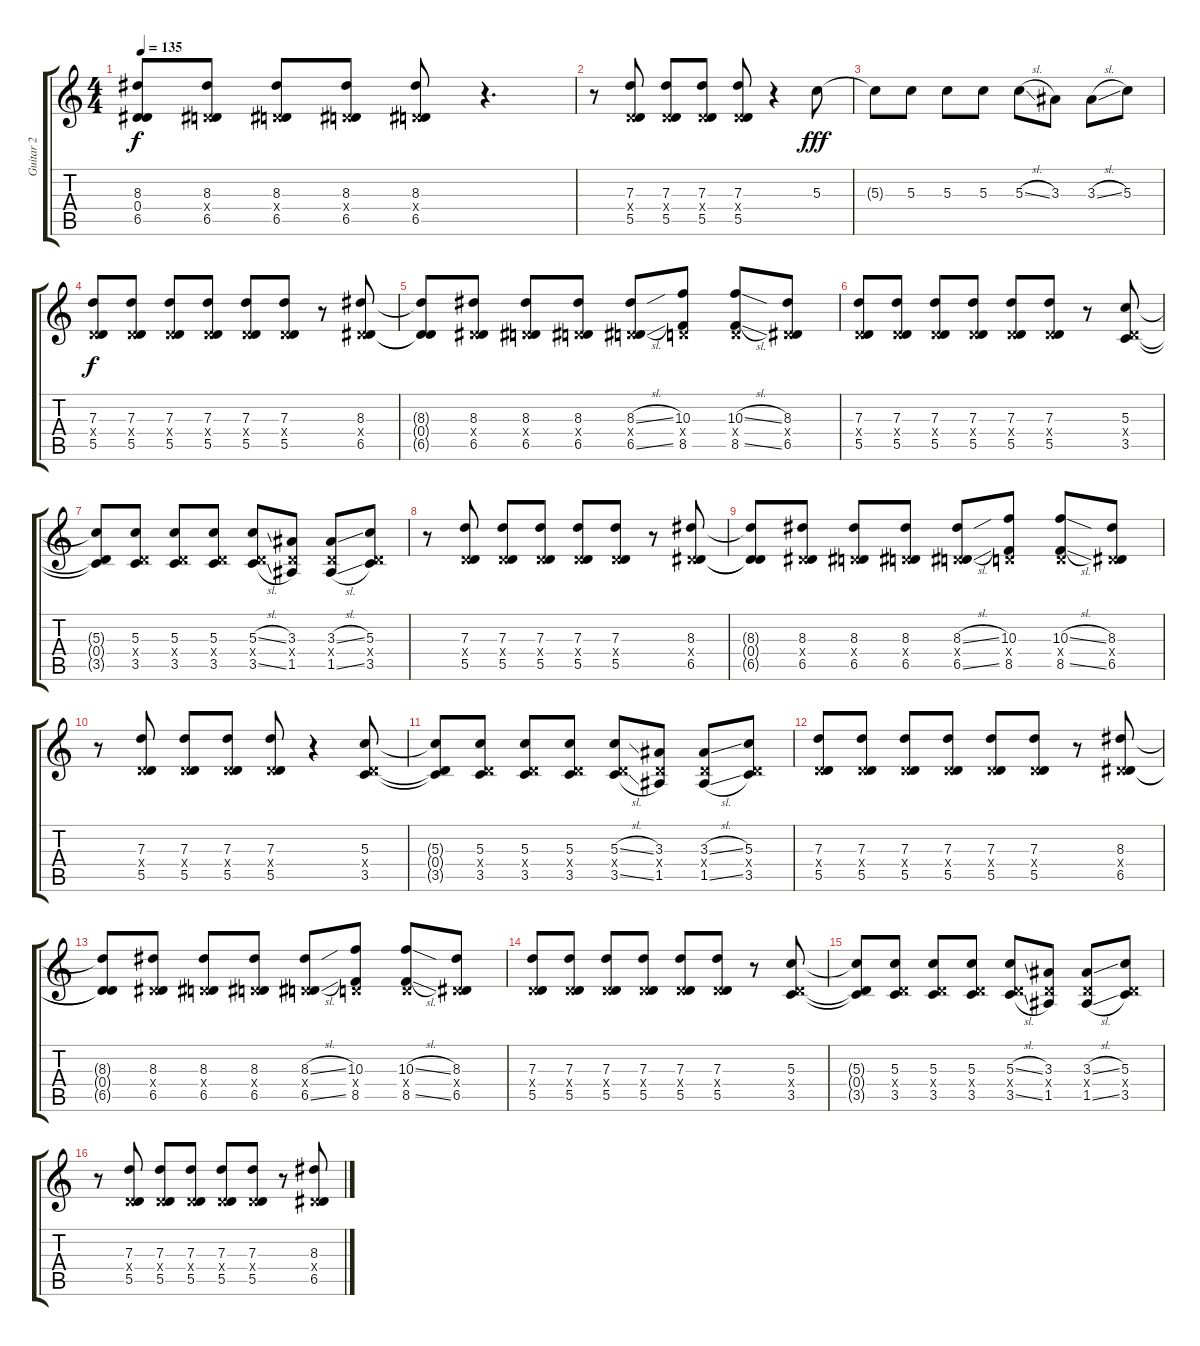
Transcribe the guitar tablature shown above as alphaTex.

\track ("Guitar 2" "Guitar 2") {instrument distortionguitar}
\staff {score tabs}
\tuning (E4 B3 G3 D3 A2 D2) {hide}
\ts (4 4)
\tempo 135
\clef g2
\ks c
(8.3{t} 0.4{t} 6.5{t}).8{dy f} (8.3 0.4{x} 6.5).8 (8.3 0.4{x} 6.5).8 (8.3 0.4{x} 6.5).8 (8.3 0.4{x} 6.5).8 r.4{d} |
r.8 (7.3 0.4{x} 5.5).8 (7.3 0.4{x} 5.5).8 (7.3 0.4{x} 5.5).8 (7.3 0.4{x} 5.5).8 r.4 5.3.8{dy fff} |
5.3{t}.8 5.3.8 5.3.8 5.3.8 5.3{sl}.8 3.3.8 3.3{sl}.8 5.3.8 |
(7.3 0.4{x} 5.5).8{dy f} (7.3 0.4{x} 5.5).8 (7.3 0.4{x} 5.5).8 (7.3 0.4{x} 5.5).8 (7.3 0.4{x} 5.5).8 (7.3 0.4{x} 5.5).8 r.8 (8.3 0.4{x} 6.5).8 |
(8.3{t} 0.4{t} 6.5{t}).8 (8.3 0.4{x} 6.5).8 (8.3 0.4{x} 6.5).8 (8.3 0.4{x} 6.5).8 (8.3{sl} 0.4{x} 6.5{sl}).8 (10.3 0.4{x} 8.5).8 (10.3{sl} 0.4{x} 8.5{sl}).8 (8.3 0.4{x} 6.5).8 |
(7.3 0.4{x} 5.5).8 (7.3 0.4{x} 5.5).8 (7.3 0.4{x} 5.5).8 (7.3 0.4{x} 5.5).8 (7.3 0.4{x} 5.5).8 (7.3 0.4{x} 5.5).8 r.8 (5.3 0.4{x} 3.5).8 |
(5.3{t} 0.4{t} 3.5{t}).8 (5.3 0.4{x} 3.5).8 (5.3 0.4{x} 3.5).8 (5.3 0.4{x} 3.5).8 (5.3{sl} 0.4{x} 3.5{sl}).8 (3.3 0.4{x} 1.5).8 (3.3{sl} 0.4{x} 1.5{sl}).8 (5.3 0.4{x} 3.5).8 |
r.8 (7.3 0.4{x} 5.5).8 (7.3 0.4{x} 5.5).8 (7.3 0.4{x} 5.5).8 (7.3 0.4{x} 5.5).8 (7.3 0.4{x} 5.5).8 r.8 (8.3 0.4{x} 6.5).8 |
(8.3{t} 0.4{t} 6.5{t}).8 (8.3 0.4{x} 6.5).8 (8.3 0.4{x} 6.5).8 (8.3 0.4{x} 6.5).8 (8.3{sl} 0.4{x} 6.5{sl}).8 (10.3 0.4{x} 8.5).8 (10.3{sl} 0.4{x} 8.5{sl}).8 (8.3 0.4{x} 6.5).8 |
r.8 (7.3 0.4{x} 5.5).8 (7.3 0.4{x} 5.5).8 (7.3 0.4{x} 5.5).8 (7.3 0.4{x} 5.5).8 r.4 (5.3 0.4{x} 3.5).8 |
(5.3{t} 0.4{t} 3.5{t}).8 (5.3 0.4{x} 3.5).8 (5.3 0.4{x} 3.5).8 (5.3 0.4{x} 3.5).8 (5.3{sl} 0.4{x} 3.5{sl}).8 (3.3 0.4{x} 1.5).8 (3.3{sl} 0.4{x} 1.5{sl}).8 (5.3 0.4{x} 3.5).8 |
(7.3 0.4{x} 5.5).8 (7.3 0.4{x} 5.5).8 (7.3 0.4{x} 5.5).8 (7.3 0.4{x} 5.5).8 (7.3 0.4{x} 5.5).8 (7.3 0.4{x} 5.5).8 r.8 (8.3 0.4{x} 6.5).8 |
(8.3{t} 0.4{t} 6.5{t}).8 (8.3 0.4{x} 6.5).8 (8.3 0.4{x} 6.5).8 (8.3 0.4{x} 6.5).8 (8.3{sl} 0.4{x} 6.5{sl}).8 (10.3 0.4{x} 8.5).8 (10.3{sl} 0.4{x} 8.5{sl}).8 (8.3 0.4{x} 6.5).8 |
(7.3 0.4{x} 5.5).8 (7.3 0.4{x} 5.5).8 (7.3 0.4{x} 5.5).8 (7.3 0.4{x} 5.5).8 (7.3 0.4{x} 5.5).8 (7.3 0.4{x} 5.5).8 r.8 (5.3 0.4{x} 3.5).8 |
(5.3{t} 0.4{t} 3.5{t}).8 (5.3 0.4{x} 3.5).8 (5.3 0.4{x} 3.5).8 (5.3 0.4{x} 3.5).8 (5.3{sl} 0.4{x} 3.5{sl}).8 (3.3 0.4{x} 1.5).8 (3.3{sl} 0.4{x} 1.5{sl}).8 (5.3 0.4{x} 3.5).8 |
r.8 (7.3 0.4{x} 5.5).8 (7.3 0.4{x} 5.5).8 (7.3 0.4{x} 5.5).8 (7.3 0.4{x} 5.5).8 (7.3 0.4{x} 5.5).8 r.8 (8.3 0.4{x} 6.5).8
